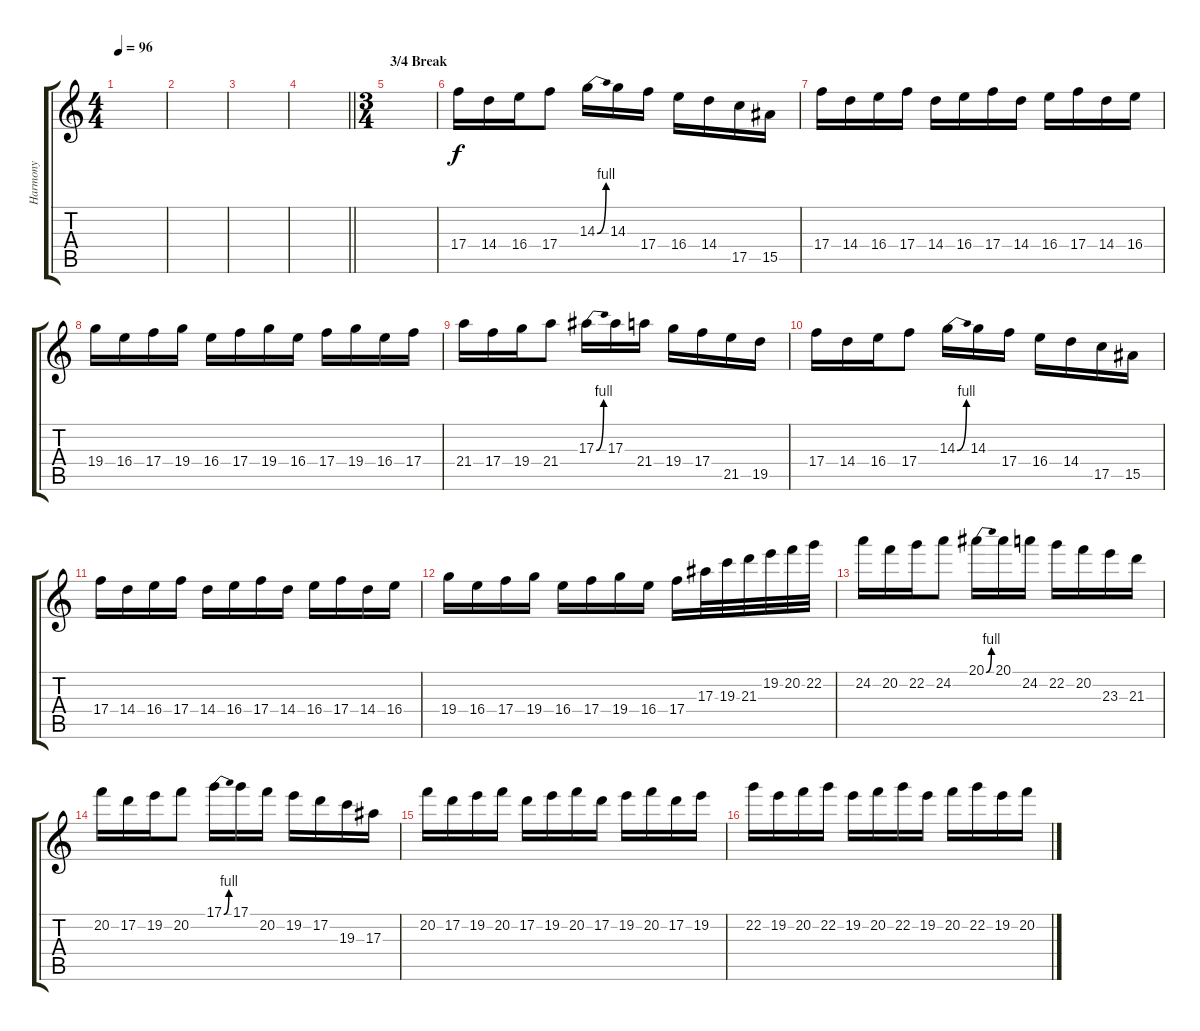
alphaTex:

\track ("Harmony" "Harmony") {instrument distortionguitar}
\staff {score tabs}
\tuning (D4 A3 F3 C3 G2 D2) {hide}
\ts (4 4)
\tempo 96
\clef g2
\ks c
|
|
|
\barLineRight lightlight
|
\ts (3 4)
\section ("" "3/4 Break")
|
17.4.16 14.4.16 16.4.16 17.4.8 14.3{be (bend 0 0 60 4)}.16 14.3.16 17.4.16 16.4.16 14.4.16 17.5.16 15.5.16 |
17.4.16 14.4.16 16.4.16 17.4.16 14.4.16 16.4.16 17.4.16 14.4.16 16.4.16 17.4.16 14.4.16 16.4.16 |
19.4.16 16.4.16 17.4.16 19.4.16 16.4.16 17.4.16 19.4.16 16.4.16 17.4.16 19.4.16 16.4.16 17.4.16 |
21.4.16 17.4.16 19.4.16 21.4.8 17.3{be (bend 0 0 60 4)}.16 17.3.16 21.4.16 19.4.16 17.4.16 21.5.16 19.5.16 |
17.4.16 14.4.16 16.4.16 17.4.8 14.3{be (bend 0 0 60 4)}.16 14.3.16 17.4.16 16.4.16 14.4.16 17.5.16 15.5.16 |
17.4.16 14.4.16 16.4.16 17.4.16 14.4.16 16.4.16 17.4.16 14.4.16 16.4.16 17.4.16 14.4.16 16.4.16 |
19.4.16 16.4.16 17.4.16 19.4.16 16.4.16 17.4.16 19.4.16 16.4.16 17.4.16 17.3.32 19.3.32 21.3.32 19.2.32 20.2.32 22.2.32 |
24.2.16 20.2.16 22.2.16 24.2.8 20.1{be (bend 0 0 60 4)}.16 20.1.16 24.2.16 22.2.16 20.2.16 23.3.16 21.3.16 |
20.2.16 17.2.16 19.2.16 20.2.8 17.1{be (bend 0 0 60 4)}.16 17.1.16 20.2.16 19.2.16 17.2.16 19.3.16 17.3.16 |
20.2.16 17.2.16 19.2.16 20.2.16 17.2.16 19.2.16 20.2.16 17.2.16 19.2.16 20.2.16 17.2.16 19.2.16 |
22.2.16 19.2.16 20.2.16 22.2.16 19.2.16 20.2.16 22.2.16 19.2.16 20.2.16 22.2.16 19.2.16 20.2.16
